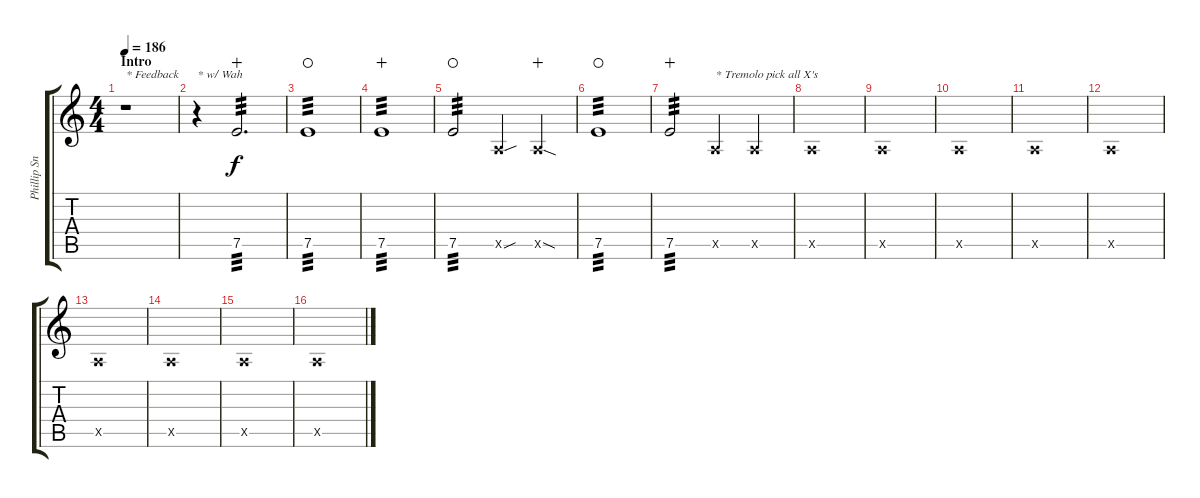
\track ("Phillip Sneed | Rhythm Gtr. 1" "Phillip Sn") {instrument overdrivenguitar}
\staff {score tabs}
\tuning (E4 B3 G3 D3 A2 D2) {hide}
\ts (4 4)
\section ("" "Intro")
\tempo 186
\clef g2
\ks c
r.1{txt "* Feedback" dy f instrument overdrivenguitar} |
r.4{txt "* w/ Wah"} 7.5.2{d tp 3 wahc} |
7.5.1{tp 3 waho} |
7.5.1{tp 3 wahc} |
7.5.2{tp 3 waho} 0.5{sou x}.4 0.5{sod x}.4{wahc} |
7.5.1{tp 3 waho} |
7.5.2{tp 3 wahc} 0.5{x}.4{txt "* Tremolo pick all X's"} 0.5{x}.4 |
0.5{x}.1 |
0.5{x}.1 |
0.5{x}.1 |
0.5{x}.1 |
0.5{x}.1 |
0.5{x}.1 |
0.5{x}.1 |
0.5{x}.1 |
0.5{x}.1
